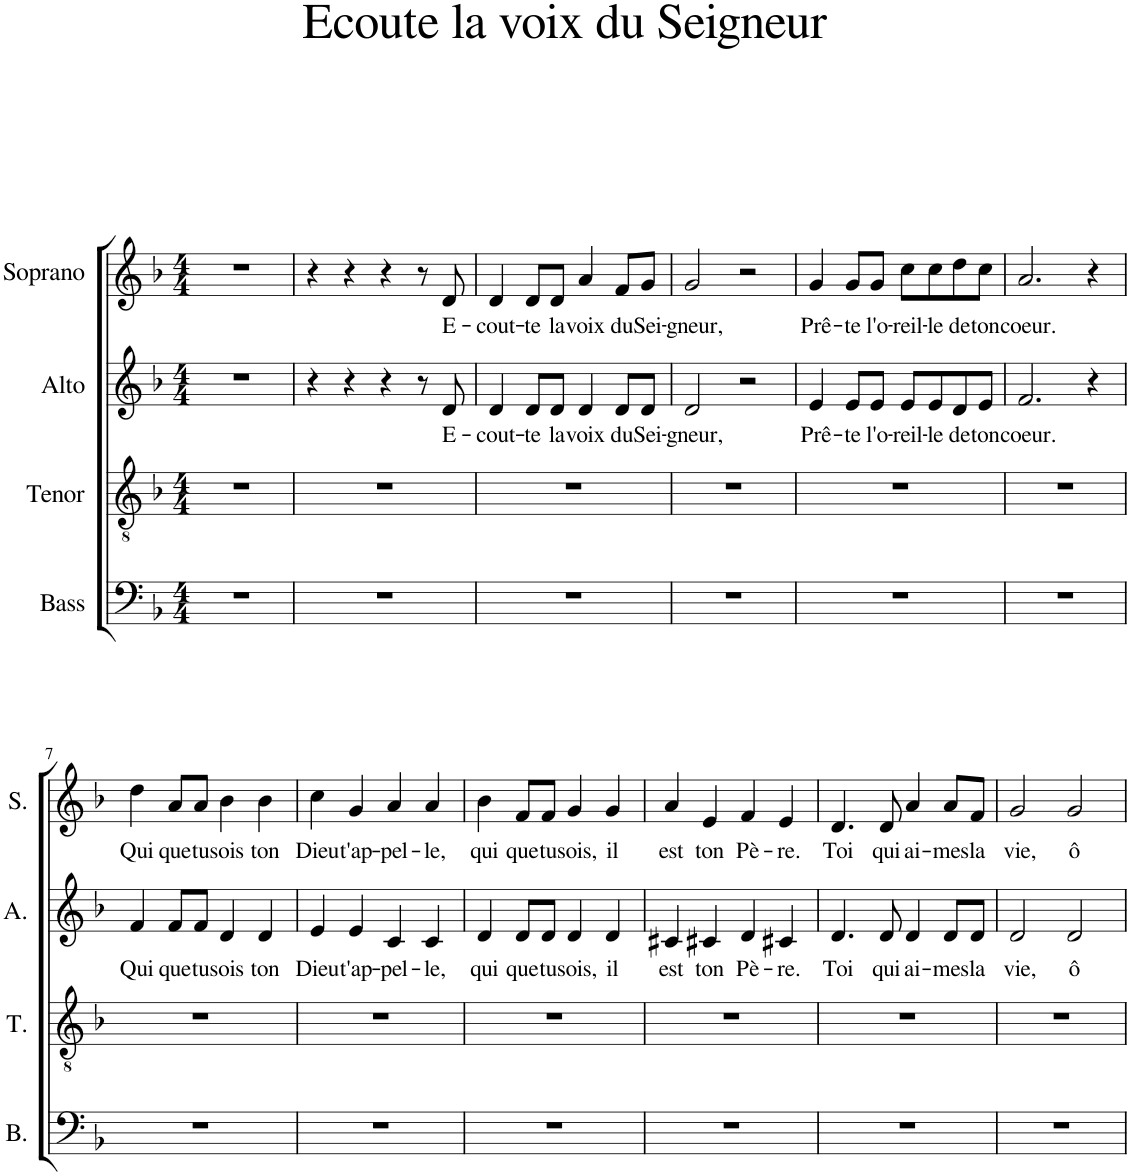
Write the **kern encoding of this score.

**kern	**kern	**kern	**text	**kern	**text
*part4	*part3	*part2	*part2	*part1	*part1
*staff4	*staff3	*staff2	*staff2	*staff1	*staff1
*I"Bass	*I"Tenor	*I"Alto	*	*I"Soprano	*
*I'B.	*I'T.	*I'A.	*	*I'S.	*
*clefF4	*clefGv2	*clefG2	*	*clefG2	*
*k[b-]	*k[b-]	*k[b-]	*	*k[b-]	*
*M4/4	*M4/4	*M4/4	*	*M4/4	*
=1	=1	=1	=1	=1	=1
1r	1r	1r	.	1r	.
=2	=2	=2	=2	=2	=2
1r	1r	4r	.	4r	.
.	.	4r	.	4r	.
.	.	4r	.	4r	.
.	.	8r	.	8r	.
!	!	!	!LO:LY:b	!	!LO:LY:b
.	.	8d/	E-	8d/	E-
=3	=3	=3	=3	=3	=3
!	!	!	!LO:LY:b	!	!LO:LY:b
1r	1r	4d/	-cout-	4d/	-cout-
!	!	!	!LO:LY:b	!	!LO:LY:b
.	.	8d/L	-te	8d/L	-te
!	!	!	!LO:LY:b	!	!LO:LY:b
.	.	8d/J	la	8d/J	la
!	!	!	!LO:LY:b	!	!LO:LY:b
.	.	4d/	voix	4a/	voix
!	!	!	!LO:LY:b	!	!LO:LY:b
.	.	8d/L	du	8f/L	du
!	!	!	!LO:LY:b	!	!LO:LY:b
.	.	8d/J	Sei-	8g/J	Sei-
=4	=4	=4	=4	=4	=4
!	!	!	!LO:LY:b	!	!LO:LY:b
1r	1r	2d/	-gneur,	2g/	-gneur,
.	.	2r	.	2r	.
=5	=5	=5	=5	=5	=5
!	!	!	!LO:LY:b	!	!LO:LY:b
1r	1r	4e/	Prê-	4g/	Prê-
!	!	!	!LO:LY:b	!	!LO:LY:b
.	.	8e/L	-te	8g/L	-te
!	!	!	!LO:LY:b	!	!LO:LY:b
.	.	8e/J	l'o-	8g/J	l'o-
!	!	!	!LO:LY:b	!	!LO:LY:b
.	.	8e/L	-reil-	8cc\L	-reil-
!	!	!	!LO:LY:b	!	!LO:LY:b
.	.	8e/	-le	8cc\	-le
!	!	!	!LO:LY:b	!	!LO:LY:b
.	.	8d/	de	8dd\	de
!	!	!	!LO:LY:b	!	!LO:LY:b
.	.	8e/J	ton	8cc\J	ton
=6	=6	=6	=6	=6	=6
!	!	!	!LO:LY:b	!	!LO:LY:b
1r	1r	2.f/	coeur.	2.a/	coeur.
.	.	4r	.	4r	.
!!LO:LB:g=z
=7	=7	=7	=7	=7	=7
!	!	!	!LO:LY:b	!	!LO:LY:b
1r	1r	4f/	Qui	4dd\	Qui
!	!	!	!LO:LY:b	!	!LO:LY:b
.	.	8f/L	que	8a/L	que
!	!	!	!LO:LY:b	!	!LO:LY:b
.	.	8f/J	tu	8a/J	tu
!	!	!	!LO:LY:b	!	!LO:LY:b
.	.	4d/	sois	4b-\	sois
!	!	!	!LO:LY:b	!	!LO:LY:b
.	.	4d/	ton	4b-\	ton
=8	=8	=8	=8	=8	=8
!	!	!	!LO:LY:b	!	!LO:LY:b
1r	1r	4e/	Dieu	4cc\	Dieu
!	!	!	!LO:LY:b	!	!LO:LY:b
.	.	4e/	t'ap-	4g/	t'ap-
!	!	!	!LO:LY:b	!	!LO:LY:b
.	.	4c/	-pel-	4a/	-pel-
!	!	!	!LO:LY:b	!	!LO:LY:b
.	.	4c/	-le,	4a/	-le,
=9	=9	=9	=9	=9	=9
!	!	!	!LO:LY:b	!	!LO:LY:b
1r	1r	4d/	qui	4b-\	qui
!	!	!	!LO:LY:b	!	!LO:LY:b
.	.	8d/L	que	8f/L	que
!	!	!	!LO:LY:b	!	!LO:LY:b
.	.	8d/J	tu	8f/J	tu
!	!	!	!LO:LY:b	!	!LO:LY:b
.	.	4d/	sois,	4g/	sois,
!	!	!	!LO:LY:b	!	!LO:LY:b
.	.	4d/	il	4g/	il
=10	=10	=10	=10	=10	=10
!	!	!	!LO:LY:b	!	!LO:LY:b
1r	1r	4c#X/	est	4a/	est
!	!	!	!LO:LY:b	!	!LO:LY:b
.	.	4c#X/	ton	4e/	ton
!	!	!	!LO:LY:b	!	!LO:LY:b
.	.	4d/	Pè-	4f/	Pè-
!	!	!	!LO:LY:b	!	!LO:LY:b
.	.	4c#X/	-re.	4e/	-re.
=11	=11	=11	=11	=11	=11
!	!	!	!LO:LY:b	!	!LO:LY:b
1r	1r	4.d/	Toi	4.d/	Toi
!	!	!	!LO:LY:b	!	!LO:LY:b
.	.	8d/	qui	8d/	qui
!	!	!	!LO:LY:b	!	!LO:LY:b
.	.	4d/	ai-	4a/	ai-
!	!	!	!LO:LY:b	!	!LO:LY:b
.	.	8d/L	-mes	8a/L	-mes
!	!	!	!LO:LY:b	!	!LO:LY:b
.	.	8d/J	la	8f/J	la
=12	=12	=12	=12	=12	=12
!	!	!	!LO:LY:b	!	!LO:LY:b
1r	1r	2d/	vie,	2g/	vie,
!	!	!	!LO:LY:b	!	!LO:LY:b
.	.	2d/	ô	2g/	ô
=	=	=	=	=	=
*-	*-	*-	*-	*-	*-
